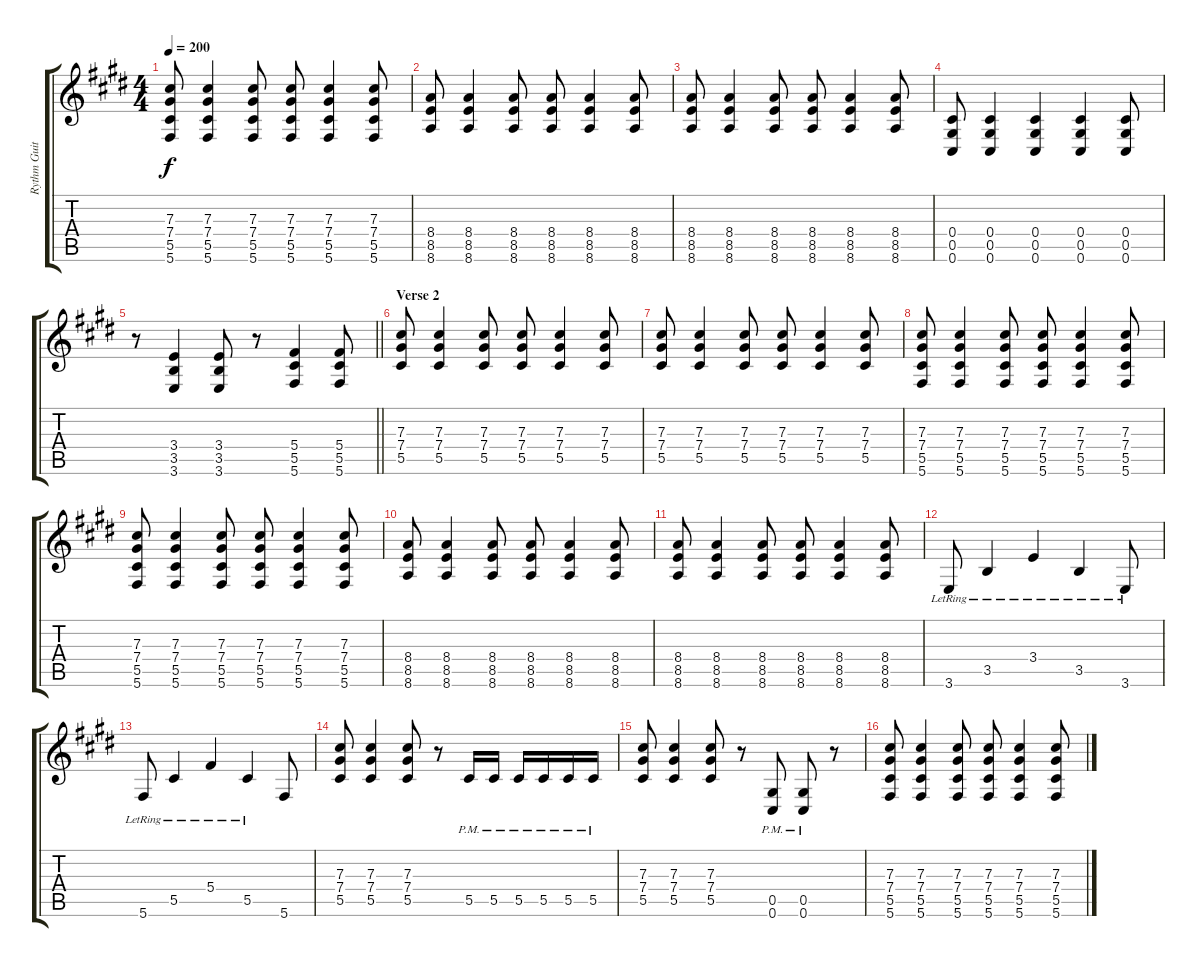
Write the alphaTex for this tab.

\track ("Rythm Guitar" "Rythm Guit") {instrument distortionguitar}
\staff {score tabs}
\tuning (Eb4 Bb3 Gb3 Db3 Ab2 Db2) {hide}
\ts (4 4)
\tempo 200
\clef g2
\ks c#minor
(7.3 7.4 5.5 5.6).8{dy f} (7.3 7.4 5.5 5.6).4 (7.3 7.4 5.5 5.6).8 (7.3 7.4 5.5 5.6).8 (7.3 7.4 5.5 5.6).4 (7.3 7.4 5.5 5.6).8 |
(8.4 8.5 8.6).8 (8.4 8.5 8.6).4 (8.4 8.5 8.6).8 (8.4 8.5 8.6).8 (8.4 8.5 8.6).4 (8.4 8.5 8.6).8 |
(8.4 8.5 8.6).8 (8.4 8.5 8.6).4 (8.4 8.5 8.6).8 (8.4 8.5 8.6).8 (8.4 8.5 8.6).4 (8.4 8.5 8.6).8 |
(0.4 0.5 0.6).8 (0.4 0.5 0.6).4 (0.4 0.5 0.6).4 (0.4 0.5 0.6).4 (0.4 0.5 0.6).8 |
\barLineRight lightlight
r.8 (3.4 3.5 3.6).4 (3.4 3.5 3.6).8 r.8 (5.4 5.5 5.6).4 (5.4 5.5 5.6).8 |
\section ("" "Verse 2")
(7.3 7.4 5.5).8 (7.3 7.4 5.5).4 (7.3 7.4 5.5).8 (7.3 7.4 5.5).8 (7.3 7.4 5.5).4 (7.3 7.4 5.5).8 |
(7.3 7.4 5.5).8 (7.3 7.4 5.5).4 (7.3 7.4 5.5).8 (7.3 7.4 5.5).8 (7.3 7.4 5.5).4 (7.3 7.4 5.5).8 |
(7.3 7.4 5.5 5.6).8 (7.3 7.4 5.5 5.6).4 (7.3 7.4 5.5 5.6).8 (7.3 7.4 5.5 5.6).8 (7.3 7.4 5.5 5.6).4 (7.3 7.4 5.5 5.6).8 |
(7.3 7.4 5.5 5.6).8 (7.3 7.4 5.5 5.6).4 (7.3 7.4 5.5 5.6).8 (7.3 7.4 5.5 5.6).8 (7.3 7.4 5.5 5.6).4 (7.3 7.4 5.5 5.6).8 |
(8.4 8.5 8.6).8 (8.4 8.5 8.6).4 (8.4 8.5 8.6).8 (8.4 8.5 8.6).8 (8.4 8.5 8.6).4 (8.4 8.5 8.6).8 |
(8.4 8.5 8.6).8 (8.4 8.5 8.6).4 (8.4 8.5 8.6).8 (8.4 8.5 8.6).8 (8.4 8.5 8.6).4 (8.4 8.5 8.6).8 |
3.6{lr}.8 3.5{lr}.4 3.4{lr}.4 3.5{lr}.4 3.6{lr}.8 |
5.6{lr}.8 5.5{lr}.4 5.4{lr}.4 5.5{lr}.4 5.6.8 |
(7.3 7.4 5.5).8 (7.3 7.4 5.5).4 (7.3 7.4 5.5).8 r.8 5.5{pm}.16 5.5{pm}.16 5.5{pm}.16 5.5{pm}.16 5.5{pm}.16 5.5{pm}.16 |
(7.3 7.4 5.5).8 (7.3 7.4 5.5).4 (7.3 7.4 5.5).8 r.8 (0.5{pm} 0.6{pm}).8 (0.5{pm} 0.6).8 r.8 |
(7.3 7.4 5.5 5.6).8 (7.3 7.4 5.5 5.6).4 (7.3 7.4 5.5 5.6).8 (7.3 7.4 5.5 5.6).8 (7.3 7.4 5.5 5.6).4 (7.3 7.4 5.5 5.6).8
